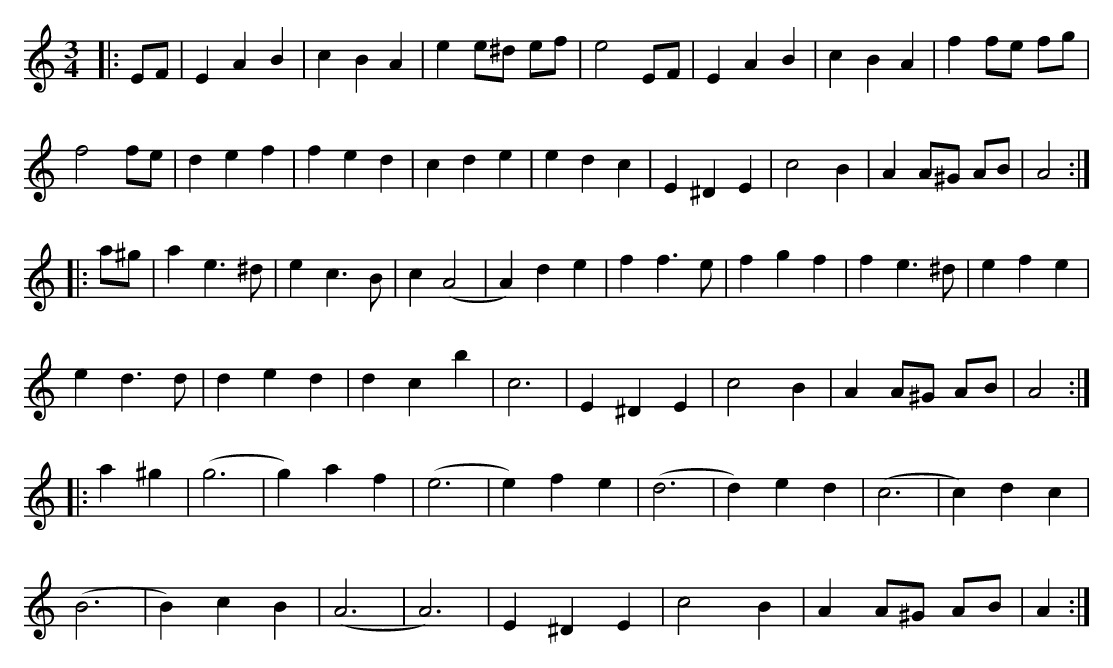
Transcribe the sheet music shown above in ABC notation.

X:1
M:3/4
K:Amin
|:EF|E2A2B2|c2B2A2|e2e^d ef|e4EF|E2A2B2|c2B2A2|f2 fe fg|
f4fe|d2e2f2|f2e2d2|c2d2e2|e2d2c2|E2^D2E2|c4B2|A2A^G AB|A4:|
|:a^g|a2 e3^d|e2c3B|c2(A4|A2)d2e2|f2f3e|f2g2f2|f2e3^d|e2f2e2|
e2d3d|d2e2d2|d2c2b2|c6|E2^D2E2|c4B2|A2A^G AB|A4:|
|:a2^g2|(g6|g2)a2f2|(e6|e2)f2e2|(d6|d2)e2d2|(c6|c2)d2c2|
(B6|B2)c2B2|(A6|A6)|E2^D2E2|c4B2|A2A^G AB|A2:|
